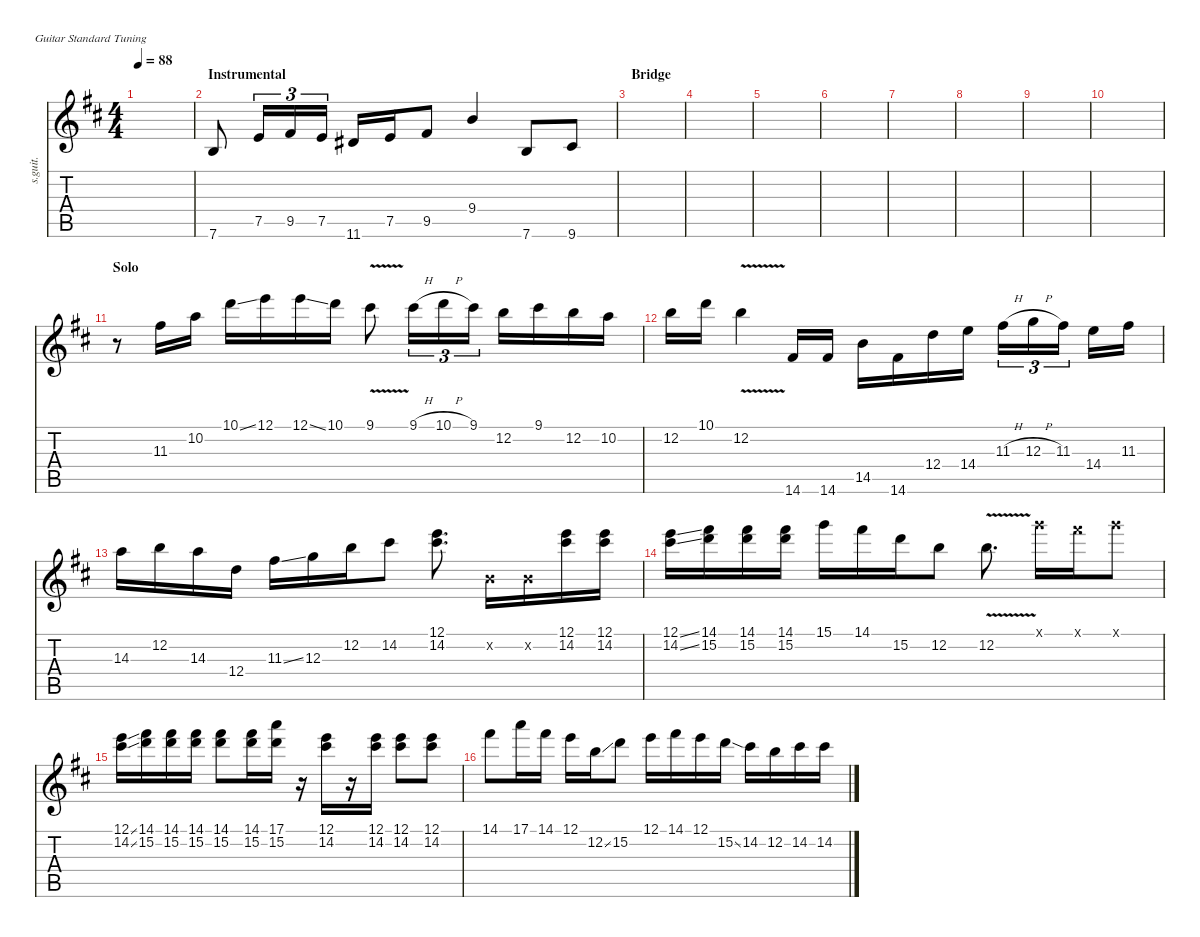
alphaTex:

\defaultSystemsLayout 4
\hideDynamics
\bracketExtendMode nobrackets
\otherSystemsTrackNameOrientation horizontal
\track ("Steel Guitar" "s.guit.") {instrument acousticguitarsteel}
\staff {score tabs}
\tuning (E4 B3 G3 D3 A2 E2)
\ts (4 4)
\tempo 88
\clef g2
\ks d
|
\section ("" "Instrumental")
7.6{acc forcenatural}.8{beam Up} 7.5{acc forcenatural}.16{tu (3 2) beam Up} 9.5{acc #}.16{tu (3 2) beam Up} 7.5{acc forcenatural}.16{tu (3 2) beam Up} 11.6{acc #}.16{beam Up} 7.5{acc forcenatural}.16{beam Up} 9.5{acc #}.8{beam Up} 9.4{acc forcenatural}.4{beam Up} 7.6{acc forcenatural}.8{beam Up} 9.6{acc #}.8{beam Up} |
\section ("" "Bridge")
|
|
|
|
|
|
|
|
\section ("" "Solo")
r.8{beam Down} 11.3{acc #}.16{beam Down} 10.2{acc forcenatural}.16{beam Down} 10.1{ss acc forcenatural}.16{beam Down} 12.1{acc forcenatural}.16{beam Down} 12.1{ss acc forcenatural}.16{beam Down} 10.1{acc forcenatural}.16{beam Down} 9.1{v acc #}.8{beam Down} 9.1{h acc #}.16{tu (3 2) beam Down} 10.1{h acc forcenatural}.16{tu (3 2) beam Down} 9.1{acc #}.16{tu (3 2) beam Down} 12.2{acc forcenatural}.16{beam Down} 9.1{acc #}.16{beam Down} 12.2{acc forcenatural}.16{beam Down} 10.2{acc forcenatural}.16{beam Down} |
12.2{acc forcenatural}.16{beam Down} 10.1{acc forcenatural}.16{beam Down} 12.2{v acc forcenatural}.4{beam Down} 14.6{acc #}.16{beam Up} 14.6{acc #}.16{beam Up} 14.5{acc forcenatural}.16{beam Down} 14.6{acc #}.16{beam Down} 12.4{acc forcenatural}.16{beam Down} 14.4{acc forcenatural}.16{beam Down} 11.3{h acc #}.16{tu (3 2) beam Down} 12.3{h acc forcenatural}.16{tu (3 2) beam Down} 11.3{acc #}.16{tu (3 2) beam Down} 14.4{acc forcenatural}.16{beam Down} 11.3{acc #}.16{beam Down} |
14.3{acc forcenatural}.16{beam Down} 12.2{acc forcenatural}.16{beam Down} 14.3{acc forcenatural}.16{beam Down} 12.4{acc forcenatural}.16{beam Down} 11.3{ss acc #}.16{beam Down} 12.3{acc forcenatural}.16{beam Down} 12.2{acc forcenatural}.16{beam Down} 14.2{acc #}.8{beam Down} (12.1{acc forcenatural} 14.2{acc #}).8{d beam Down} 0.2{x acc forcenatural}.16{beam Down} 0.2{x acc forcenatural}.16{beam Down} (12.1{acc forcenatural} 14.2{acc #}).16{beam Down} (12.1{acc forcenatural} 14.2{acc #}).16{beam Down} |
(12.1{ss acc forcenatural} 14.2{ss acc #}).16{beam Down} (14.1{acc #} 15.2{acc forcenatural}).16{beam Down} (14.1{acc #} 15.2{acc forcenatural}).16{beam Down} (14.1{acc #} 15.2{acc forcenatural}).16{beam Down} 15.1{acc forcenatural}.16{beam Down} 14.1{acc #}.16{beam Down} 15.2{acc forcenatural}.16{beam Down} 12.2{acc forcenatural}.8{beam Down} 12.2{v acc forcenatural}.8{d beam Down} 15.1{x acc forcenatural}.16{beam Down} 14.1{x acc #}.16{beam Down} 15.1{x acc forcenatural}.8{beam Down} |
(12.1{ss acc forcenatural} 14.2{ss acc #}).16{beam Down} (14.1{acc #} 15.2{acc forcenatural}).16{beam Down} (14.1{acc #} 15.2{acc forcenatural}).16{beam Down} (14.1{acc #} 15.2{acc forcenatural}).16{beam Down} (15.2{acc forcenatural} 14.1{acc #}).8{beam Down} (14.1{acc #} 15.2{acc forcenatural}).16{beam Down} (17.1{acc forcenatural} 15.2{acc forcenatural}).16{beam Down} r.16{beam Down} (12.1{acc forcenatural} 14.2{acc #}).16{beam Down} r.16{beam Down} (12.1{acc forcenatural} 14.2{acc #}).16{beam Down} (14.2{acc #} 12.1{acc forcenatural}).8{beam Down} (14.2{acc #} 12.1{acc forcenatural}).8{beam Down} |
14.1{acc #}.8{beam Down} 17.1{acc forcenatural}.16{beam Down} 14.1{acc #}.16{beam Down} 12.1{acc forcenatural}.16{beam Down} 12.2{ss acc forcenatural}.16{beam Down} 15.2{acc forcenatural}.8{beam Down} 12.1{acc forcenatural}.16{beam Down} 14.1{acc #}.16{beam Down} 12.1{acc forcenatural}.16{beam Down} 15.2{ss acc forcenatural}.16{beam Down} 14.2{acc #}.16{beam Down} 12.2{acc forcenatural}.16{beam Down} 14.2{acc #}.16{beam Down} 14.2{ss acc #}.16{beam Down}
